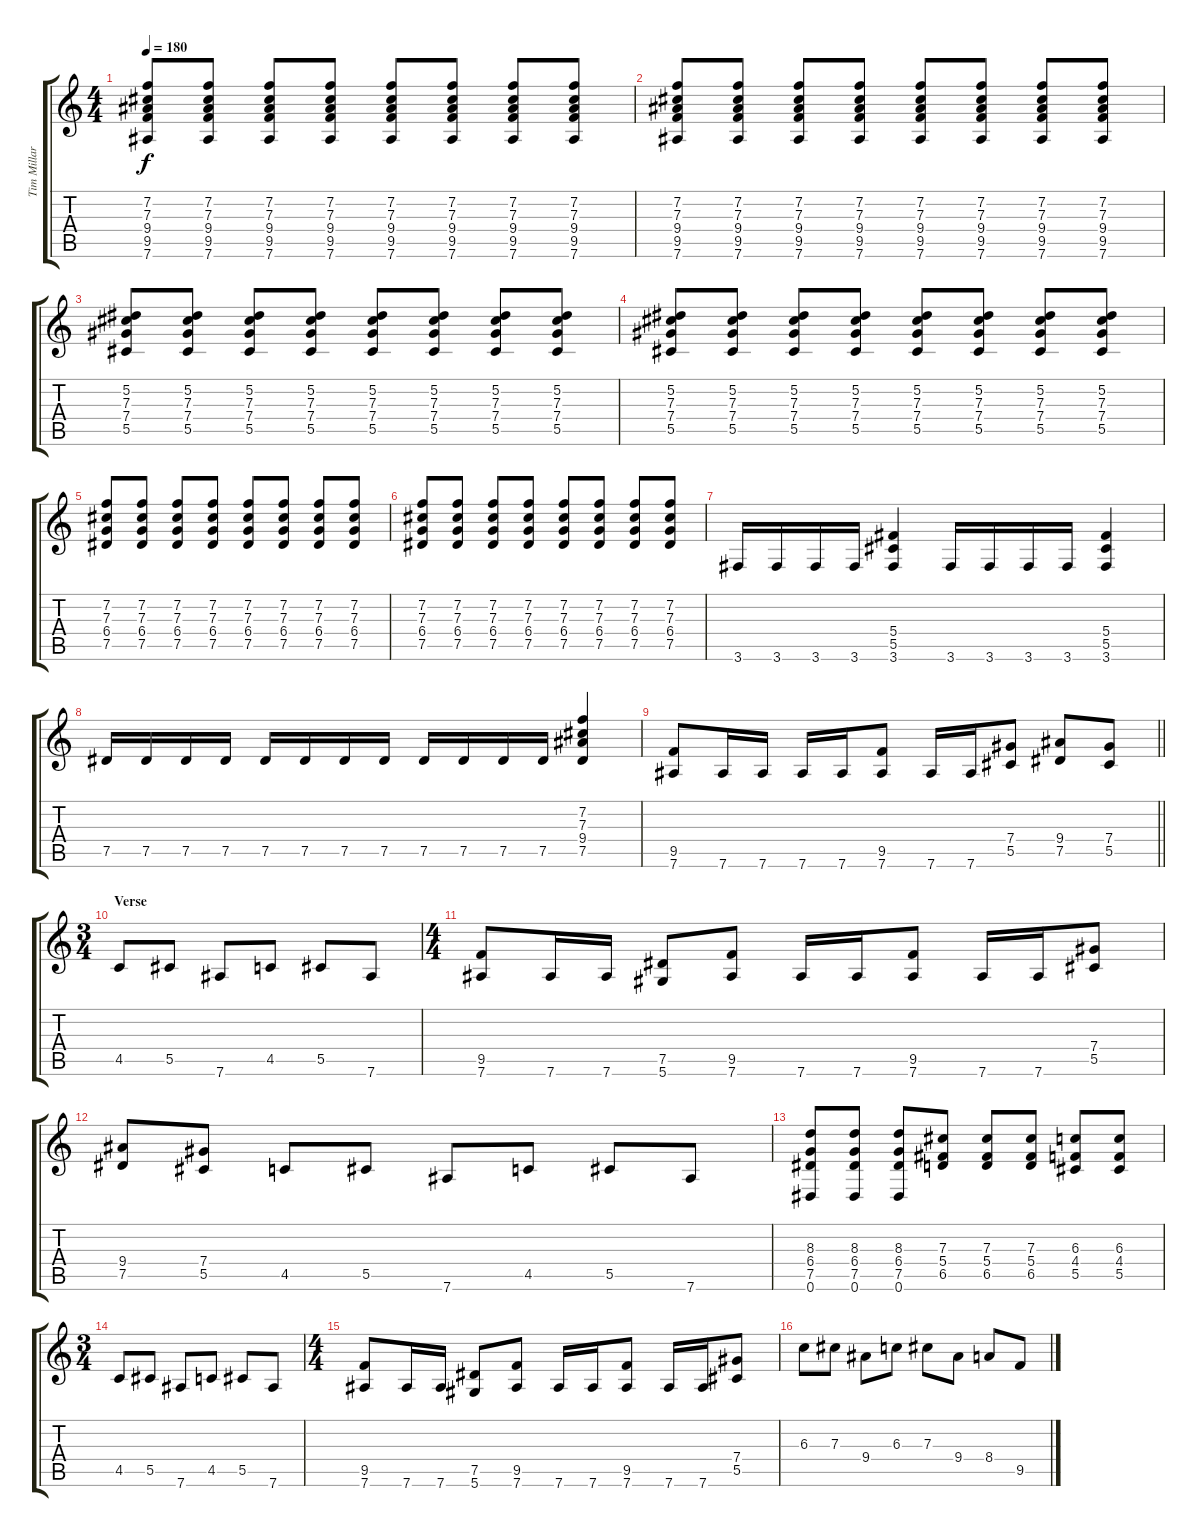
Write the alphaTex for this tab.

\track ("Tim Millar (Rhythm)" "Tim Millar") {instrument distortionguitar}
\staff {score tabs}
\tuning (Eb4 Bb3 Gb3 Db3 Ab2 Eb2) {hide}
\ts (4 4)
\tempo 180
\clef g2
\ks c
(7.2 7.3 9.4 9.5 7.6).8{dy f} (7.2 7.3 9.4 9.5 7.6).8 (7.2 7.3 9.4 9.5 7.6).8 (7.2 7.3 9.4 9.5 7.6).8 (7.2 7.3 9.4 9.5 7.6).8 (7.2 7.3 9.4 9.5 7.6).8 (7.2 7.3 9.4 9.5 7.6).8 (7.2 7.3 9.4 9.5 7.6).8 |
(7.2 7.3 9.4 9.5 7.6).8 (7.2 7.3 9.4 9.5 7.6).8 (7.2 7.3 9.4 9.5 7.6).8 (7.2 7.3 9.4 9.5 7.6).8 (7.2 7.3 9.4 9.5 7.6).8 (7.2 7.3 9.4 9.5 7.6).8 (7.2 7.3 9.4 9.5 7.6).8 (7.2 7.3 9.4 9.5 7.6).8 |
(5.2 7.3 7.4 5.5).8 (5.2 7.3 7.4 5.5).8 (5.2 7.3 7.4 5.5).8 (5.2 7.3 7.4 5.5).8 (5.2 7.3 7.4 5.5).8 (5.2 7.3 7.4 5.5).8 (5.2 7.3 7.4 5.5).8 (5.2 7.3 7.4 5.5).8 |
(5.2 7.3 7.4 5.5).8 (5.2 7.3 7.4 5.5).8 (5.2 7.3 7.4 5.5).8 (5.2 7.3 7.4 5.5).8 (5.2 7.3 7.4 5.5).8 (5.2 7.3 7.4 5.5).8 (5.2 7.3 7.4 5.5).8 (5.2 7.3 7.4 5.5).8 |
(7.2 7.3 6.4 7.5).8 (7.2 7.3 6.4 7.5).8 (7.2 7.3 6.4 7.5).8 (7.2 7.3 6.4 7.5).8 (7.2 7.3 6.4 7.5).8 (7.2 7.3 6.4 7.5).8 (7.2 7.3 6.4 7.5).8 (7.2 7.3 6.4 7.5).8 |
(7.2 7.3 6.4 7.5).8 (7.2 7.3 6.4 7.5).8 (7.2 7.3 6.4 7.5).8 (7.2 7.3 6.4 7.5).8 (7.2 7.3 6.4 7.5).8 (7.2 7.3 6.4 7.5).8 (7.2 7.3 6.4 7.5).8 (7.2 7.3 6.4 7.5).8 |
3.6.16 3.6.16 3.6.16 3.6.16 (5.4 5.5 3.6).4 3.6.16 3.6.16 3.6.16 3.6.16 (5.4 5.5 3.6).4 |
7.5.16 7.5.16 7.5.16 7.5.16 7.5.16 7.5.16 7.5.16 7.5.16 7.5.16 7.5.16 7.5.16 7.5.16 (7.2 7.3 9.4 7.5).4 |
\barLineRight lightlight
(9.5 7.6).8 7.6.16 7.6.16 7.6.16 7.6.16 (9.5 7.6).8 7.6.16 7.6.16 (7.4 5.5).8 (9.4 7.5).8 (7.4 5.5).8 |
\ts (3 4)
\section ("" "Verse")
4.5.8 5.5.8 7.6.8 4.5.8 5.5.8 7.6.8 |
\ts (4 4)
(9.5 7.6).8 7.6.16 7.6.16 (7.5 5.6).8 (9.5 7.6).8 7.6.16 7.6.16 (9.5 7.6).8 7.6.16 7.6.16 (7.4 5.5).8 |
(9.4 7.5).8 (7.4 5.5).8 4.5.8 5.5.8 7.6.8 4.5.8 5.5.8 7.6.8 |
(8.3 6.4 7.5 0.6).8 (8.3 6.4 7.5 0.6).8 (8.3 6.4 7.5 0.6).8 (7.3 5.4 6.5).8 (7.3 5.4 6.5).8 (7.3 5.4 6.5).8 (6.3 4.4 5.5).8 (6.3 4.4 5.5).8 |
\ts (3 4)
4.5.8 5.5.8 7.6.8 4.5.8 5.5.8 7.6.8 |
\ts (4 4)
(9.5 7.6).8 7.6.16 7.6.16 (7.5 5.6).8 (9.5 7.6).8 7.6.16 7.6.16 (9.5 7.6).8 7.6.16 7.6.16 (7.4 5.5).8 |
6.3.8 7.3.8 9.4.8 6.3.8 7.3.8 9.4.8 8.4.8 9.5.8
